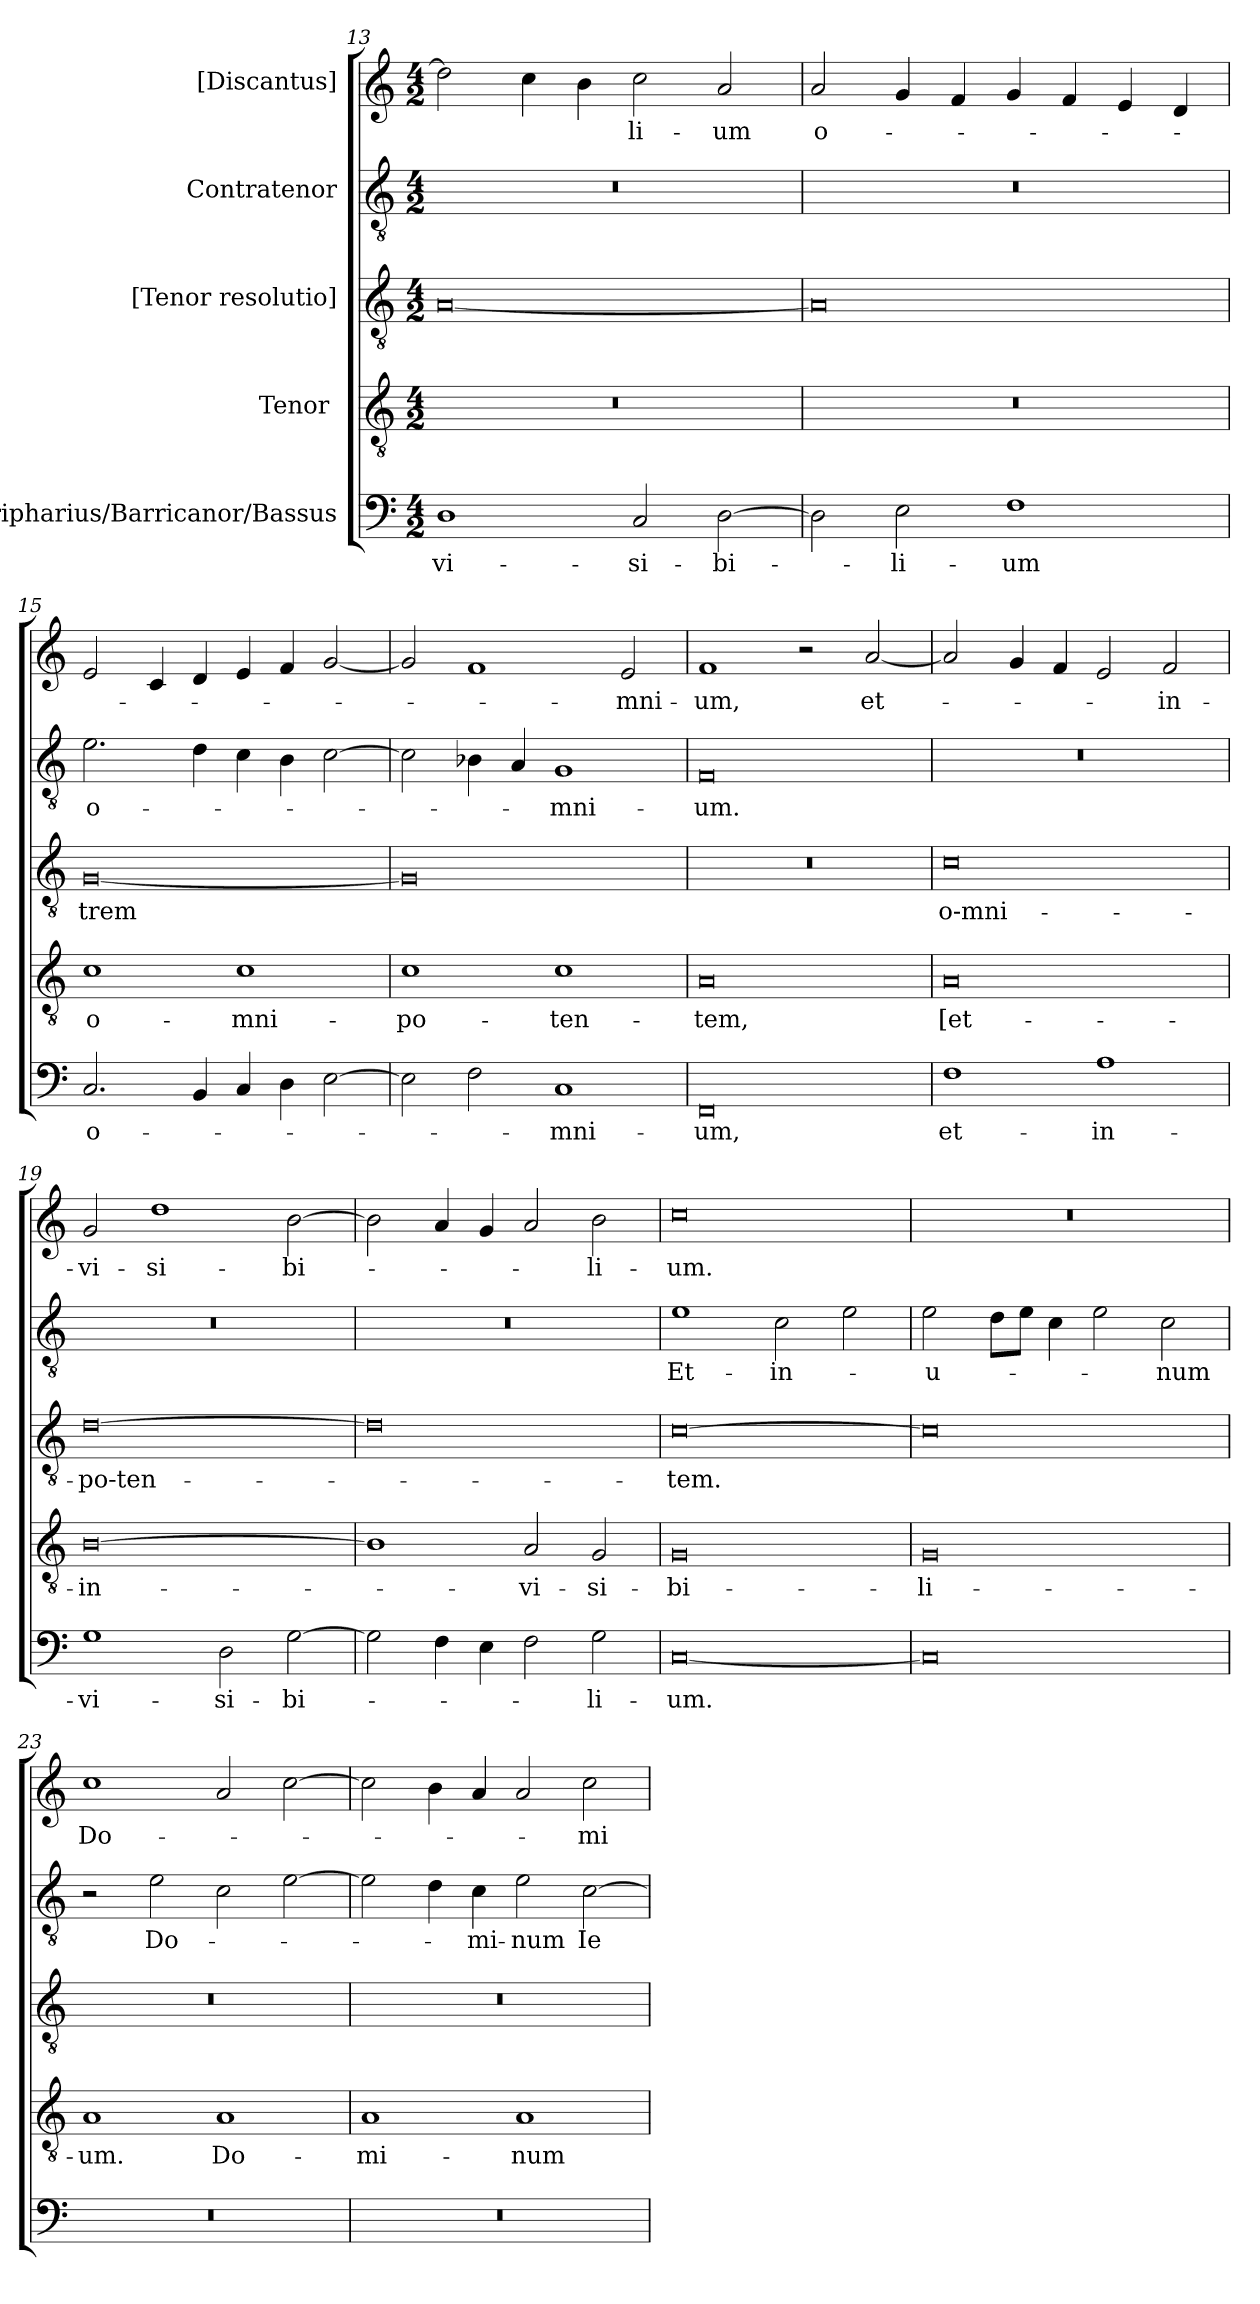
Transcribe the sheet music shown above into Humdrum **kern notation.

**kern	**text	**kern	**text	**kern	**text	**kern	**text	**kern	**text
*part5	*part5	*part4	*part4	*part3	*part3	*part2	*part2	*part1	*part1
*staff5	*staff5	*staff4	*staff4	*staff3	*staff3	*staff2	*staff2	*staff1	*staff1
*I"Barripharius/Barricanor/Bassus	*	*I"Tenor [2]	*	*I"[Tenor resolutio]	*	*I"Contratenor	*	*I"[Discantus]	*
*clefF4	*	*clefGv2	*	*clefGv2	*	*clefGv2	*	*clefG2	*
*k[]	*	*k[]	*	*k[]	*	*k[]	*	*k[]	*
*M4/2	*	*M4/2	*	*M4/2	*	*M4/2	*	*M4/2	*
=13	=13	=13	=13	=13	=13	=13	=13	=13	=13
1D\	vi-	0r	.	[0A/	.	0r	.	2dd\]	.
.	.	.	.	.	.	.	.	4cc\	.
.	.	.	.	.	.	.	.	4b\	.
2C/	-si-	.	.	.	.	.	.	2cc\	-li-
[2D\	-bi-	.	.	.	.	.	.	2a/	-um
=14	=14	=14	=14	=14	=14	=14	=14	=14	=14
2D\]	.	0r	.	0A/]	.	0r	.	2a/	o-
2E\	-li-	.	.	.	.	.	.	4g/	.
.	.	.	.	.	.	.	.	4f/	.
1F\	-um	.	.	.	.	.	.	4g/	.
.	.	.	.	.	.	.	.	4f/	.
.	.	.	.	.	.	.	.	4e/	.
.	.	.	.	.	.	.	.	4d/	.
=15	=15	=15	=15	=15	=15	=15	=15	=15	=15
2.C/	o-	1c\	o-	[0G/	-trem	2.e\	o-	2e/	.
.	.	.	.	.	.	.	.	4c/	.
4BB/	.	.	.	.	.	4d\	.	4d/	.
4C/	.	1c\	-mni-	.	.	4c\	.	4e/	.
4D\	.	.	.	.	.	4B\	.	4f/	.
[2E\	.	.	.	.	.	[2c\	.	[2g/	.
=16	=16	=16	=16	=16	=16	=16	=16	=16	=16
2E\]	.	1c\	-po-	0G/]	.	2c\]	.	2g/]	.
2F\	.	.	.	.	.	4B-X\	.	1f/	.
.	.	.	.	.	.	4A/	.	.	.
1C/	-mni-	1c\	-ten-	.	.	1G/	-mni-	.	.
.	.	.	.	.	.	.	.	2e/	-mni-
=17	=17	=17	=17	=17	=17	=17	=17	=17	=17
0FF/	-um,	0A/	-tem,	0r	.	0F/	-um.	1f/	-um,
.	.	.	.	.	.	.	.	2r	.
.	.	.	.	.	.	.	.	[2a/	et-
=18	=18	=18	=18	=18	=18	=18	=18	=18	=18
1F\	et-	0A/	[et-	0c\	o-mni-	0r	.	2a/]	.
.	.	.	.	.	.	.	.	4g/	.
.	.	.	.	.	.	.	.	4f/	.
1A\	in-	.	.	.	.	.	.	2e/	.
.	.	.	.	.	.	.	.	2f/	in-
=19	=19	=19	=19	=19	=19	=19	=19	=19	=19
1G\	-vi-	[0B\	in-	[0d\	-po-ten-	0r	.	2g/	-vi-
.	.	.	.	.	.	.	.	1dd\	-si-
2D\	-si-	.	.	.	.	.	.	.	.
[2G\	-bi-	.	.	.	.	.	.	[2b\	-bi-
=20	=20	=20	=20	=20	=20	=20	=20	=20	=20
2G\]	.	1B\]	.	0d\]	.	0r	.	2b\]	.
4F\	.	.	.	.	.	.	.	4a/	.
4E\	.	.	.	.	.	.	.	4g/	.
2F\	.	2A/	-vi-	.	.	.	.	2a/	.
2G\	-li-	2G/	-si-	.	.	.	.	2b\	-li-
=21	=21	=21	=21	=21	=21	=21	=21	=21	=21
[0C/	-um.	0G/	-bi-	[0c\	-tem.	1e\	Et-	0cc\	-um.
.	.	.	.	.	.	2c\	in-	.	.
.	.	.	.	.	.	2e\	.	.	.
=22	=22	=22	=22	=22	=22	=22	=22	=22	=22
0C/]	.	0G/	-li-	0c\]	.	2e\	u-	0r	.
.	.	.	.	.	.	8d\L	.	.	.
.	.	.	.	.	.	8e\J	.	.	.
.	.	.	.	.	.	4c\	.	.	.
.	.	.	.	.	.	2e\	.	.	.
.	.	.	.	.	.	2c\	-num	.	.
=23	=23	=23	=23	=23	=23	=23	=23	=23	=23
0r	.	1A/	-um.	0r	.	2r	.	1cc\	Do-
.	.	.	.	.	.	2e\	Do-	.	.
.	.	1A/	Do-	.	.	2c\	.	2a/	.
.	.	.	.	.	.	[2e\	.	[2cc\	.
=24	=24	=24	=24	=24	=24	=24	=24	=24	=24
0r	.	1A/	-mi-	0r	.	2e\]	.	2cc\]	.
.	.	.	.	.	.	4d\	.	4b\	.
.	.	.	.	.	.	4c\	-mi-	4a/	.
.	.	1A/	-num	.	.	2e\	-num	2a/	.
.	.	.	.	.	.	[2c\	Ie-	2cc\	-mi-
=	=	=	=	=	=	=	=	=	=
*-	*-	*-	*-	*-	*-	*-	*-	*-	*-
